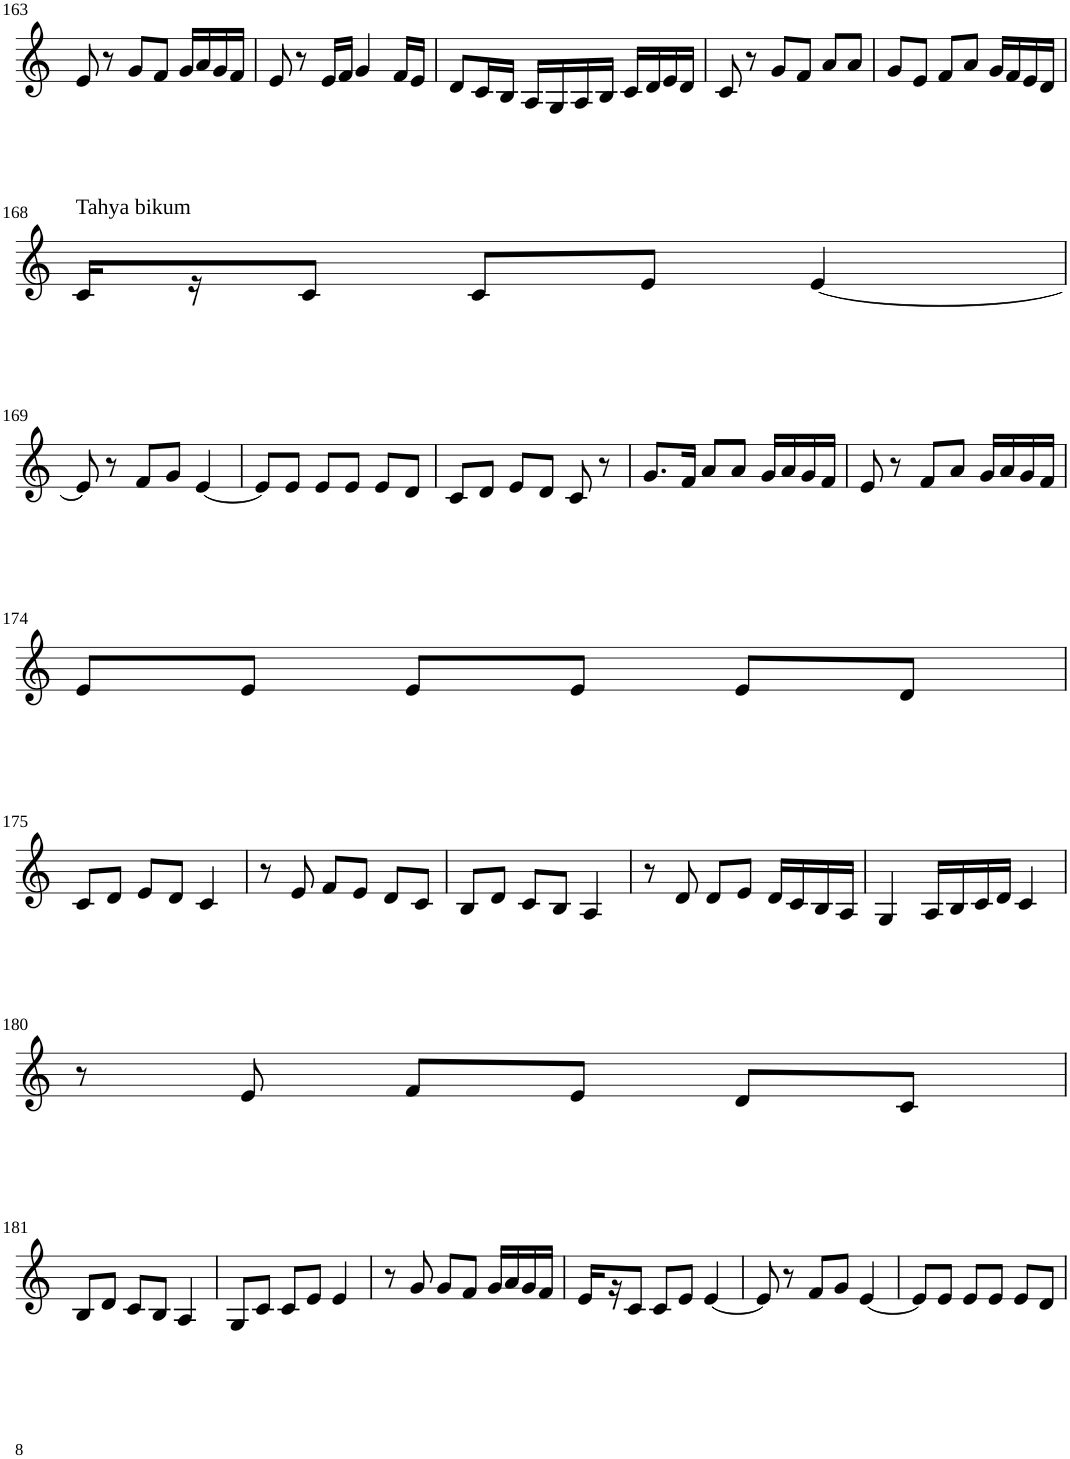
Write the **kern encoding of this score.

**kern
*part1
*staff1
*I"Violin
!!LO:PB:g=z
*clefG2
*k[]
*M3/4
=163
8e/
8r
8g/L
8f/J
16g/LL
16a/
16g/
16f/JJ
=164
8e/
8r
16e/LL
16f/JJ
4g/
16f/LL
16e/JJ
=165
8d/L
16c/L
16B/JJ
16A/LL
16G/
16A/
16B/JJ
16c/LL
16d/
16e/
16d/JJ
=166
8c/
8r
8g/L
8f/J
8a/L
8a/J
=167
8g/L
8e/J
8f/L
8a/J
16g/LL
16f/
16e/
16d/JJ
!!LO:LB:g=z
=168
!LO:TX:a:t=Tahya bikum
16c/LL
16r
8c/J
8c/L
8e/J
[4e/
!!LO:LB:g=z
=169
8e/]
8r
8f/L
8g/J
[4e/
=170
8e/L]
8e/J
8e/L
8e/J
8e/L
8d/J
=171
8c/L
8d/J
8e/L
8d/J
8c/
8r
=172
8.g/L
16f/Jk
8a/L
8a/J
16g/LL
16a/
16g/
16f/JJ
=173
8e/
8r
8f/L
8a/J
16g/LL
16a/
16g/
16f/JJ
!!LO:LB:g=z
=174
8e/L
8e/J
8e/L
8e/J
8e/L
8d/J
!!LO:LB:g=z
=175
8c/L
8d/J
8e/L
8d/J
4c/
=176
8r
8e/
8f/L
8e/J
8d/L
8c/J
=177
8B/L
8d/J
8c/L
8B/J
4A/
=178
8r
8d/
8d/L
8e/J
16d/LL
16c/
16B/
16A/JJ
=179
4G/
16A/LL
16B/
16c/
16d/JJ
4c/
!!LO:LB:g=z
=180
8r
8e/
8f/L
8e/J
8d/L
8c/J
!!LO:LB:g=z
=181
8B/L
8d/J
8c/L
8B/J
4A/
=182
8G/L
8c/J
8c/L
8e/J
4e/
=183
8r
8g/
8g/L
8f/J
16g/LL
16a/
16g/
16f/JJ
=184
16e/LL
16r
8c/J
8c/L
8e/J
[4e/
=185
8e/]
8r
8f/L
8g/J
[4e/
=186
8e/L]
8e/J
8e/L
8e/J
8e/L
8d/J
=
*-
